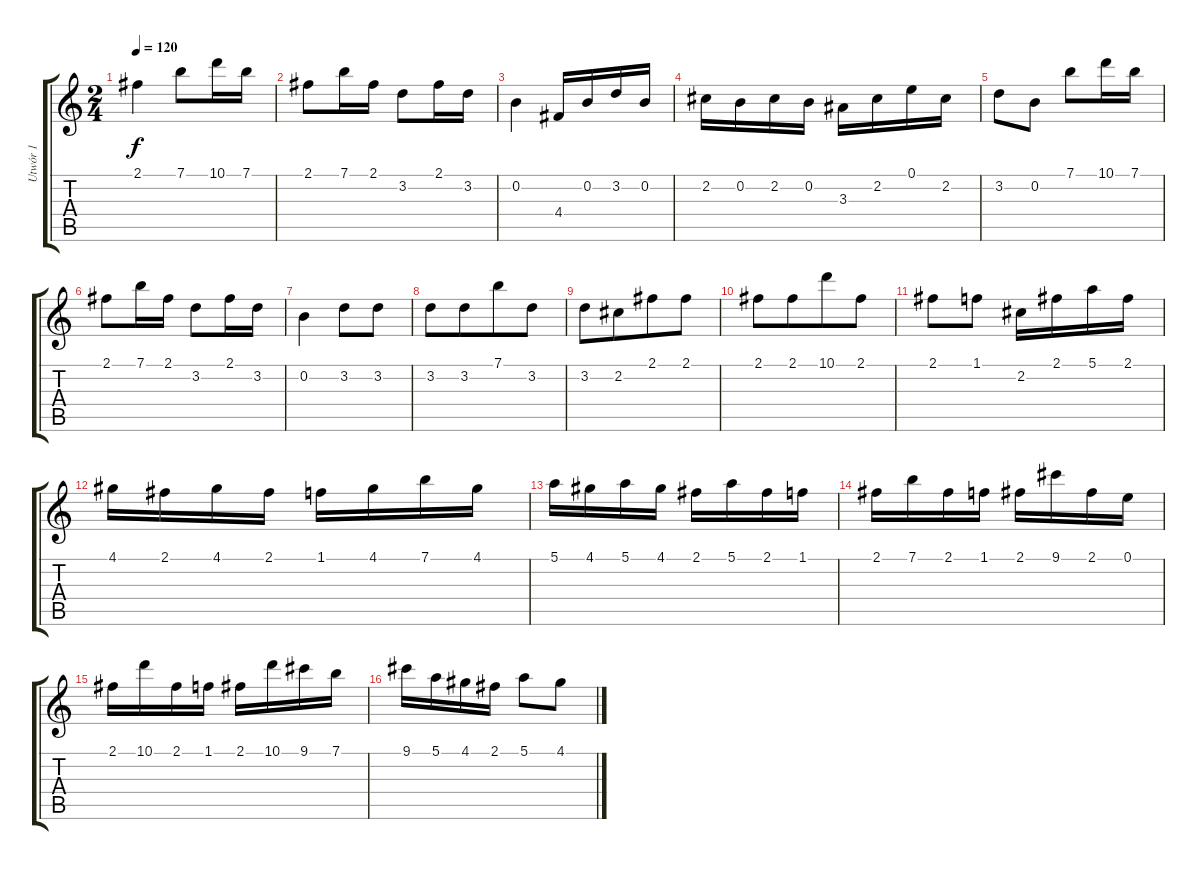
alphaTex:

\track ("Utwór 1" "Utwór 1") {instrument distortionguitar}
\staff {score tabs}
\tuning (E4 B3 G3 D3 A2 E2) {hide}
\ts (2 4)
\tempo 120
\clef g2
\ks c
2.1.4{dy f} 7.1.8 10.1.16 7.1.16 |
2.1.8 7.1.16 2.1.16 3.2.8 2.1.16 3.2.16 |
0.2.4 4.4.16 0.2.16 3.2.16 0.2.16 |
2.2.16 0.2.16 2.2.16 0.2.16 3.3.16 2.2.16 0.1.16 2.2.16 |
3.2.8 0.2.8 7.1.8 10.1.16 7.1.16 |
2.1.8 7.1.16 2.1.16 3.2.8 2.1.16 3.2.16 |
0.2.4 3.2.8 3.2.8 |
3.2.8 3.2.8{beam merge} 7.1.8 3.2.8 |
3.2.8 2.2.8{beam merge} 2.1.8 2.1.8 |
2.1.8 2.1.8{beam merge} 10.1.8 2.1.8 |
2.1.8 1.1.8 2.2.16 2.1.16 5.1.16 2.1.16 |
4.1.16 2.1.16 4.1.16 2.1.16 1.1.16 4.1.16 7.1.16 4.1.16 |
5.1.16 4.1.16 5.1.16 4.1.16 2.1.16 5.1.16 2.1.16 1.1.16 |
2.1.16 7.1.16 2.1.16 1.1.16 2.1.16 9.1.16 2.1.16 0.1.16 |
2.1.16 10.1.16 2.1.16 1.1.16 2.1.16 10.1.16 9.1.16 7.1.16 |
9.1.16 5.1.16 4.1.16 2.1.16 5.1.8 4.1.8
